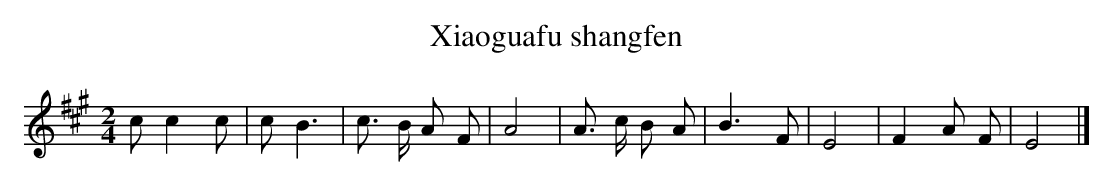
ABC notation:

X:1
T: Xiaoguafu shangfen
L: 1/8
M: 2/4
K: A
cc2c [I:setbarnb 1]|
cB3 |
c> B A F |
A4 |
A> c B A |
B3F |
E4 |
F2A F |
E4 |]
